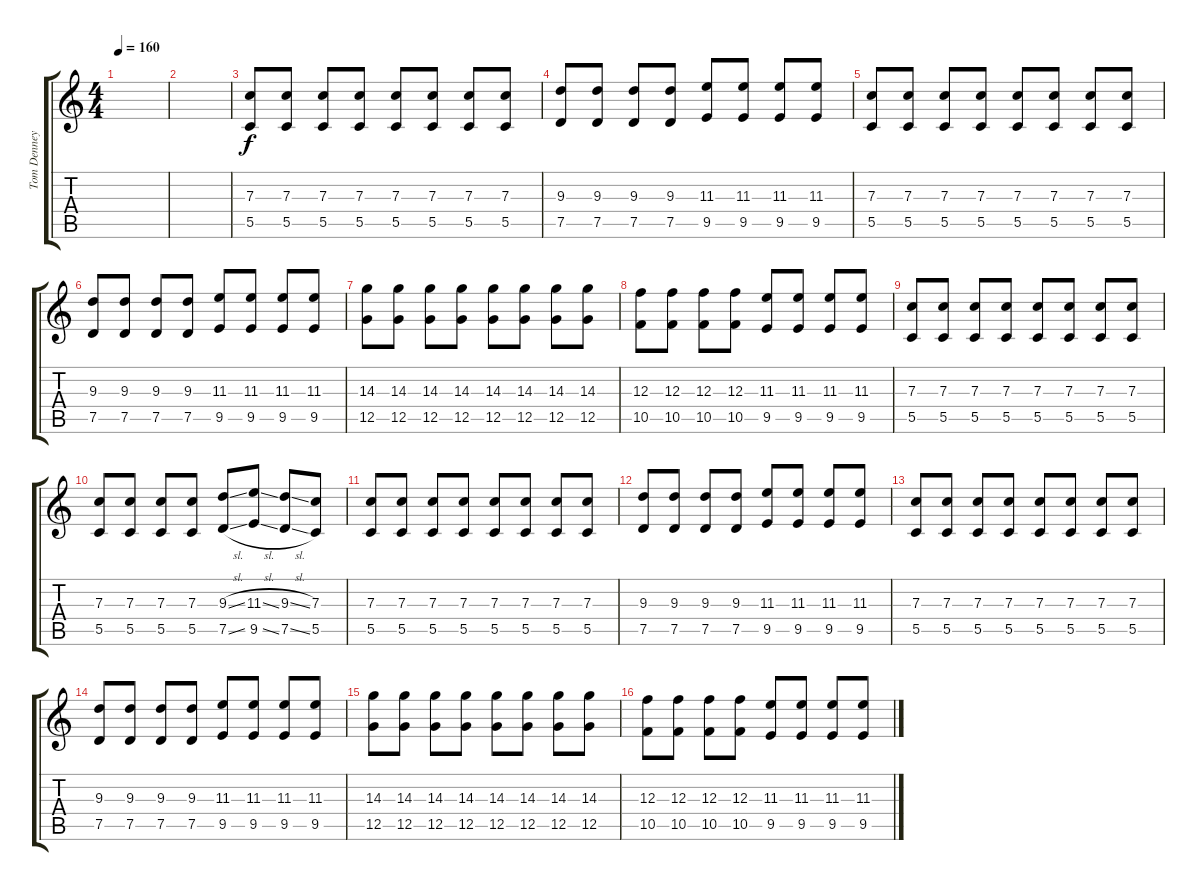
\track ("Tom Denney" "Tom Denney") {instrument distortionguitar}
\staff {score tabs}
\tuning (D4 A3 F3 C3 G2 C2) {hide}
\ts (4 4)
\tempo 160
\clef g2
\ks c
|
|
(7.3 5.5).8 (7.3 5.5).8 (7.3 5.5).8 (7.3 5.5).8 (7.3 5.5).8 (7.3 5.5).8 (7.3 5.5).8 (7.3 5.5).8 |
(9.3 7.5).8 (9.3 7.5).8 (9.3 7.5).8 (9.3 7.5).8 (11.3 9.5).8 (11.3 9.5).8 (11.3 9.5).8 (11.3 9.5).8 |
(7.3 5.5).8 (7.3 5.5).8 (7.3 5.5).8 (7.3 5.5).8 (7.3 5.5).8 (7.3 5.5).8 (7.3 5.5).8 (7.3 5.5).8 |
(9.3 7.5).8 (9.3 7.5).8 (9.3 7.5).8 (9.3 7.5).8 (11.3 9.5).8 (11.3 9.5).8 (11.3 9.5).8 (11.3 9.5).8 |
(14.3 12.5).8 (14.3 12.5).8 (14.3 12.5).8 (14.3 12.5).8 (14.3 12.5).8 (14.3 12.5).8 (14.3 12.5).8 (14.3 12.5).8 |
(12.3 10.5).8 (12.3 10.5).8 (12.3 10.5).8 (12.3 10.5).8 (11.3 9.5).8 (11.3 9.5).8 (11.3 9.5).8 (11.3 9.5).8 |
(7.3 5.5).8 (7.3 5.5).8 (7.3 5.5).8 (7.3 5.5).8 (7.3 5.5).8 (7.3 5.5).8 (7.3 5.5).8 (7.3 5.5).8 |
(7.3 5.5).8 (7.3 5.5).8 (7.3 5.5).8 (7.3 5.5).8 (9.3{sl} 7.5{sl}).8 (11.3{sl} 9.5{sl}).8 (9.3{sl} 7.5{sl}).8 (7.3 5.5).8 |
(7.3 5.5).8 (7.3 5.5).8 (7.3 5.5).8 (7.3 5.5).8 (7.3 5.5).8 (7.3 5.5).8 (7.3 5.5).8 (7.3 5.5).8 |
(9.3 7.5).8 (9.3 7.5).8 (9.3 7.5).8 (9.3 7.5).8 (11.3 9.5).8 (11.3 9.5).8 (11.3 9.5).8 (11.3 9.5).8 |
(7.3 5.5).8 (7.3 5.5).8 (7.3 5.5).8 (7.3 5.5).8 (7.3 5.5).8 (7.3 5.5).8 (7.3 5.5).8 (7.3 5.5).8 |
(9.3 7.5).8 (9.3 7.5).8 (9.3 7.5).8 (9.3 7.5).8 (11.3 9.5).8 (11.3 9.5).8 (11.3 9.5).8 (11.3 9.5).8 |
(14.3 12.5).8 (14.3 12.5).8 (14.3 12.5).8 (14.3 12.5).8 (14.3 12.5).8 (14.3 12.5).8 (14.3 12.5).8 (14.3 12.5).8 |
(12.3 10.5).8 (12.3 10.5).8 (12.3 10.5).8 (12.3 10.5).8 (11.3 9.5).8 (11.3 9.5).8 (11.3 9.5).8 (11.3 9.5).8
